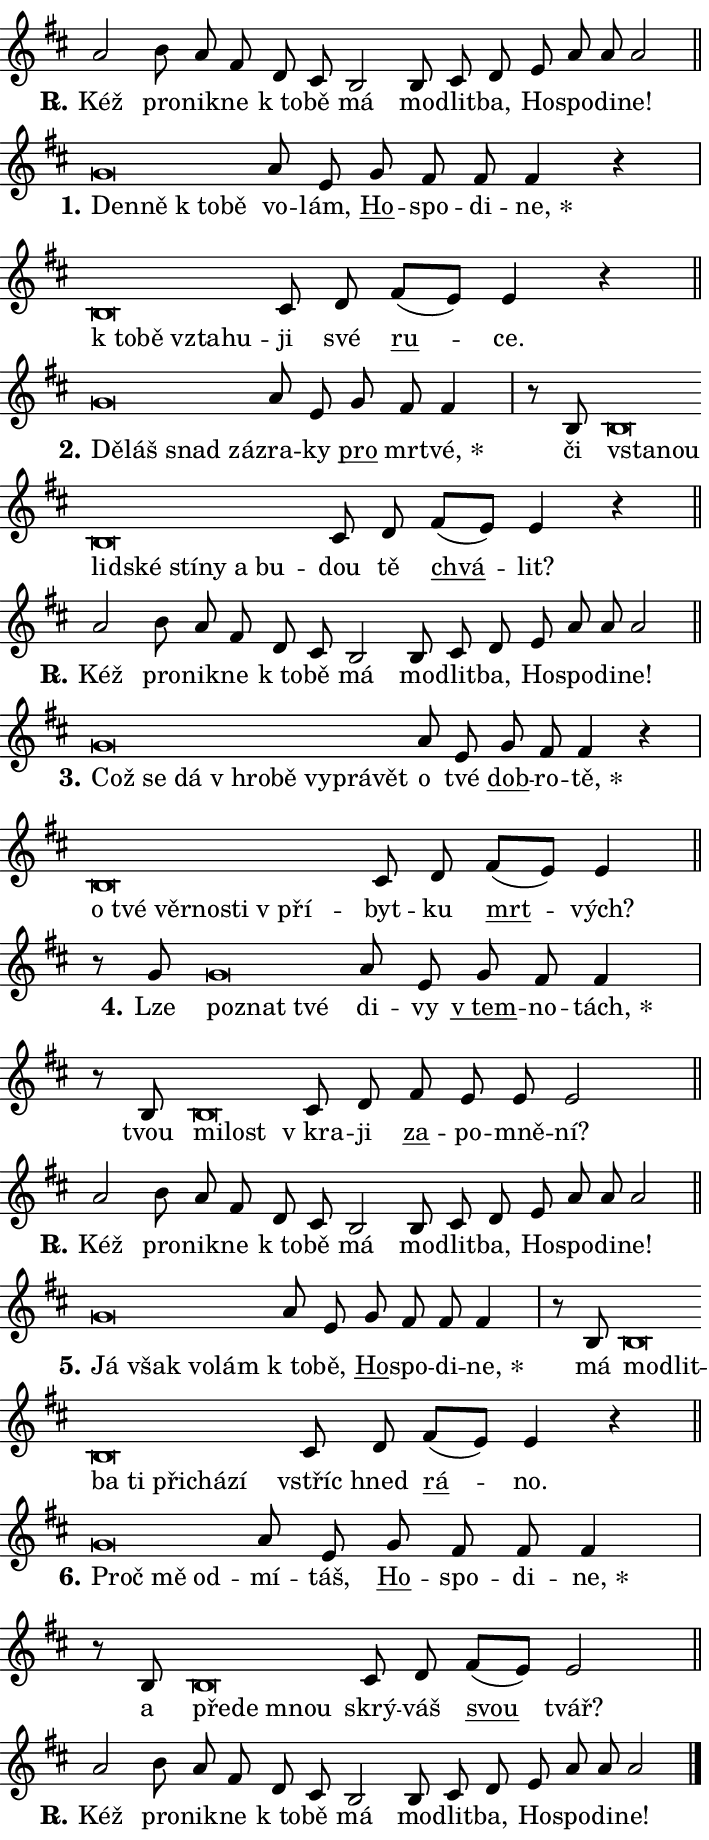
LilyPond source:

\version "2.24.0"
\header { tagline = "" }
\paper {
  indent = 0\cm
  top-margin = 0\cm
  right-margin = 0.13\cm % to fit lyric hyphens
  bottom-margin = 0\cm
  left-margin = 0\cm
  paper-width = 12\cm
  page-breaking = #ly:one-page-breaking
  system-system-spacing.basic-distance = #11
  score-system-spacing.basic-distance = #11
  ragged-last = ##f
}


%% Author: Thomas Morley
%% https://lists.gnu.org/archive/html/lilypond-user/2020-05/msg00002.html
#(define (line-position grob)
"Returns position of @var[grob} in current system:
   @code{'start}, if at first time-step
   @code{'end}, if at last time-step
   @code{'middle} otherwise
"
  (let* ((col (ly:item-get-column grob))
         (ln (ly:grob-object col 'left-neighbor))
         (rn (ly:grob-object col 'right-neighbor))
         (col-to-check-left (if (ly:grob? ln) ln col))
         (col-to-check-right (if (ly:grob? rn) rn col))
         (break-dir-left
           (and
             (ly:grob-property col-to-check-left 'non-musical #f)
             (ly:item-break-dir col-to-check-left)))
         (break-dir-right
           (and
             (ly:grob-property col-to-check-right 'non-musical #f)
             (ly:item-break-dir col-to-check-right))))
        (cond ((eqv? 1 break-dir-left) 'start)
              ((eqv? -1 break-dir-right) 'end)
              (else 'middle))))

#(define (tranparent-at-line-position vctor)
  (lambda (grob)
  "Relying on @code{line-position} select the relevant enry from @var{vctor}.
Used to determine transparency,"
    (case (line-position grob)
      ((end) (not (vector-ref vctor 0)))
      ((middle) (not (vector-ref vctor 1)))
      ((start) (not (vector-ref vctor 2))))))

noteHeadBreakVisibility =
#(define-music-function (break-visibility)(vector?)
"Makes @code{NoteHead}s transparent relying on @var{break-visibility}"
#{
  \override NoteHead.transparent =
    #(tranparent-at-line-position break-visibility)
#})

#(define delete-ledgers-for-transparent-note-heads
  (lambda (grob)
    "Reads whether a @code{NoteHead} is transparent.
If so this @code{NoteHead} is removed from @code{'note-heads} from
@var{grob}, which is supposed to be @code{LedgerLineSpanner}.
As a result ledgers are not printed for this @code{NoteHead}"
    (let* ((nhds-array (ly:grob-object grob 'note-heads))
           (nhds-list
             (if (ly:grob-array? nhds-array)
                 (ly:grob-array->list nhds-array)
                 '()))
           ;; Relies on the transparent-property being done before
           ;; Staff.LedgerLineSpanner.after-line-breaking is executed.
           ;; This is fragile ...
           (to-keep
             (remove
               (lambda (nhd)
                 (ly:grob-property nhd 'transparent #f))
               nhds-list)))
      ;; TODO find a better method to iterate over grob-arrays, similiar
      ;; to filter/remove etc for lists
      ;; For now rebuilt from scratch
      (set! (ly:grob-object grob 'note-heads)  '())
      (for-each
        (lambda (nhd)
          (ly:pointer-group-interface::add-grob grob 'note-heads nhd))
        to-keep))))

squashNotes = {
  \override NoteHead.X-extent = #'(-0.2 . 0.2)
  \override NoteHead.Y-extent = #'(-0.75 . 0)
  \override NoteHead.stencil =
    #(lambda (grob)
       (let ((pos (ly:grob-property grob 'staff-position)))
         (begin
           (if (< pos -7) (display "ERROR: Lower brevis then expected\n") (display ""))
           (if (<= pos -6) ly:text-interface::print ly:note-head::print))))
}
unSquashNotes = {
  \revert NoteHead.X-extent
  \revert NoteHead.Y-extent
  \revert NoteHead.stencil
}

hideNotes = \noteHeadBreakVisibility #begin-of-line-visible
unHideNotes = \noteHeadBreakVisibility #all-visible

% work-around for resetting accidentals
% https://lilypond.org/doc/v2.23/Documentation/notation/displaying-rhythms#unmetered-music
cadenzaMeasure = {
  \cadenzaOff
  \partial 1024 s1024
  \cadenzaOn
}

#(define-markup-command (accent layout props text) (markup?)
  "Underline accented syllable"
  (interpret-markup layout props
    #{\markup \override #'(offset . 4.3) \underline { #text }#}))

responsum = \markup \concat {
  "R" \hspace #-1.05 \path #0.1 #'((moveto 0 0.07) (lineto 0.9 0.8)) \hspace #0.05 "."
}

spaceSize = #0.6828661417322834 % exact space size for TeX Gyre Schola

\layout {
  \context {
    \Staff
    \remove "Time_signature_engraver"
    \override LedgerLineSpanner.after-line-breaking = #delete-ledgers-for-transparent-note-heads
  }
  \context {
    \Lyrics {
      \override LyricSpace.minimum-distance = \spaceSize
      \override LyricText.font-name = #"TeX Gyre Schola"
      \override LyricText.font-size = 1
      \override StanzaNumber.font-name = #"TeX Gyre Schola Bold"
      \override StanzaNumber.font-size = 1
    }
  }
  \context {
    \Score 
    \override NoteHead.text =
      #(lambda (grob) 
        (let ((pos (ly:grob-property grob 'staff-position)))
          #{\markup {
            \combine
              \halign #-0.55 \raise #(if (= pos -6) 0 0.5) \override #'(thickness . 2) \draw-line #'(3.2 . 0)
              \musicglyph "noteheads.sM1"
          }#}))
  }
}

% magnetic-lyrics.ily
%
%   written by
%     Jean Abou Samra <jean@abou-samra.fr>
%     Werner Lemberg <wl@gnu.org>
%
%   adapted by
%     Jiri Hon <jiri.hon@gmail.com>
%
% Version 2022-Apr-15

% https://www.mail-archive.com/lilypond-user@gnu.org/msg149350.html

#(define (Left_hyphen_pointer_engraver context)
   "Collect syllable-hyphen-syllable occurrences in lyrics and store
them in properties.  This engraver only looks to the left.  For
example, if the lyrics input is @code{foo -- bar}, it does the
following.

@itemize @bullet
@item
Set the @code{text} property of the @code{LyricHyphen} grob between
@q{foo} and @q{bar} to @code{foo}.

@item
Set the @code{left-hyphen} property of the @code{LyricText} grob with
text @q{foo} to the @code{LyricHyphen} grob between @q{foo} and
@q{bar}.
@end itemize

Use this auxiliary engraver in combination with the
@code{lyric-@/text::@/apply-@/magnetic-@/offset!} hook."
   (let ((hyphen #f)
         (text #f))
     (make-engraver
      (acknowledgers
       ((lyric-syllable-interface engraver grob source-engraver)
        (set! text grob)))
      (end-acknowledgers
       ((lyric-hyphen-interface engraver grob source-engraver)
        ;(when (not (grob::has-interface grob 'lyric-space-interface))
          (set! hyphen grob)));)
      ((stop-translation-timestep engraver)
       (when (and text hyphen)
         (ly:grob-set-object! text 'left-hyphen hyphen))
       (set! text #f)
       (set! hyphen #f)))))

#(define (lyric-text::apply-magnetic-offset! grob)
   "If the space between two syllables is less than the value in
property @code{LyricText@/.details@/.squash-threshold}, move the right
syllable to the left so that it gets concatenated with the left
syllable.

Use this function as a hook for
@code{LyricText@/.after-@/line-@/breaking} if the
@code{Left_@/hyphen_@/pointer_@/engraver} is active."
   (let ((hyphen (ly:grob-object grob 'left-hyphen #f)))
     (when hyphen
       (let ((left-text (ly:spanner-bound hyphen LEFT)))
         (when (grob::has-interface left-text 'lyric-syllable-interface)
           (let* ((common (ly:grob-common-refpoint grob left-text X))
                  (this-x-ext (ly:grob-extent grob common X))
                  (left-x-ext
                   (begin
                     ;; Trigger magnetism for left-text.
                     (ly:grob-property left-text 'after-line-breaking)
                     (ly:grob-extent left-text common X)))
                  ;; `delta` is the gap width between two syllables.
                  (delta (- (interval-start this-x-ext)
                            (interval-end left-x-ext)))
                  (details (ly:grob-property grob 'details))
                  (threshold (assoc-get 'squash-threshold details 0.2)))
             (when (< delta threshold)
               (let* (;; We have to manipulate the input text so that
                      ;; ligatures crossing syllable boundaries are not
                      ;; disabled.  For languages based on the Latin
                      ;; script this is essentially a beautification.
                      ;; However, for non-Western scripts it can be a
                      ;; necessity.
                      (lt (ly:grob-property left-text 'text))
                      (rt (ly:grob-property grob 'text))
                      (is-space (grob::has-interface hyphen 'lyric-space-interface))
                      (space (if is-space " " ""))
                      (extra-delta (if is-space spaceSize 0))
                      ;; Append new syllable.
                      (ltrt-space (if (and (string? lt) (string? rt))
                                (string-append lt space rt)
                                (make-concat-markup (list lt space rt))))
                      ;; Right-align `ltrt` to the right side.
                      (ltrt-space-markup (grob-interpret-markup
                               grob
                               (make-translate-markup
                                (cons (interval-length this-x-ext) 0)
                                (make-right-align-markup ltrt-space)))))
                 (begin
                   ;; Don't print `left-text`.
                   (ly:grob-set-property! left-text 'stencil #f)
                   ;; Set text and stencil (which holds all collected
                   ;; syllables so far) and shift it to the left.
                   (ly:grob-set-property! grob 'text ltrt-space)
                   (ly:grob-set-property! grob 'stencil ltrt-space-markup)
                   (ly:grob-translate-axis! grob (- (- delta extra-delta)) X))))))))))


#(define (lyric-hyphen::displace-bounds-first grob)
   ;; Make very sure this callback isn't triggered too early.
   (let ((left (ly:spanner-bound grob LEFT))
         (right (ly:spanner-bound grob RIGHT)))
     (ly:grob-property left 'after-line-breaking)
     (ly:grob-property right 'after-line-breaking)
     (ly:lyric-hyphen::print grob)))

squashThreshold = #0.4

\layout {
  \context {
    \Lyrics
    \consists #Left_hyphen_pointer_engraver
    \override LyricText.after-line-breaking =
      #lyric-text::apply-magnetic-offset!
    \override LyricHyphen.stencil = #lyric-hyphen::displace-bounds-first
    \override LyricText.details.squash-threshold = \squashThreshold
    \override LyricHyphen.minimum-distance = 0
    \override LyricHyphen.minimum-length = \squashThreshold
  }
}

squashText = \override LyricText.details.squash-threshold = 9999
unSquashText = \override LyricText.details.squash-threshold = \squashThreshold

leftText = \override LyricText.self-alignment-X = #LEFT
unLeftText = \revert LyricText.self-alignment-X

starOffset = #(lambda (grob) 
                (let ((x_offset (ly:self-alignment-interface::aligned-on-x-parent grob)))
                  (if (= x_offset 0) 0 (+ x_offset 1.2))))

star = #(define-music-function (syllable)(string?)
"Append star separator at the end of a syllable"
#{
  \once \override LyricText.X-offset = #starOffset
  \lyricmode { \markup {
    #syllable
    \override #'((font-name . "TeX Gyre Schola Bold")) \hspace #0.2 \lower #0.65 \larger "*"
  } }
#})

starAccent = #(define-music-function (syllable)(string?)
"Append star separator at the end of a syllable and make accent"
#{
  \once \override LyricText.X-offset = #starOffset
  \lyricmode { \markup {
    \accent #syllable
    \override #'((font-name . "TeX Gyre Schola Bold")) \hspace #0.2 \lower #0.65 \larger "*"
  } }
#})

breath = #(define-music-function (syllable)(string?)
"Append breathing indicator at the end of a syllable"
#{
  \lyricmode { \markup { #syllable "+" } }
#})

optionalBreath = #(define-music-function (syllable)(string?)
"Append optional breathing indicator at the end of a syllable"
#{
  \lyricmode { \markup { #syllable "(+)" } }
#})


\score {
    <<
        \new Voice = "melody" { \cadenzaOn \key d \major \relative { a'2 b8 a fis \bar "" d cis b2 \bar "" b8 cis d \bar "" e a a a2 \cadenzaMeasure \bar "||" \break } }
        \new Lyrics \lyricsto "melody" { \lyricmode { \set stanza = \responsum
Kéž pro -- nik -- ne "k to" -- bě má mo -- dlit -- ba, Ho -- spo -- di -- ne! } }
    >>
    \layout {}
}

\score {
    <<
        \new Voice = "melody" { \cadenzaOn \key d \major \relative { \squashNotes g'\breve*1/16 \hideNotes \breve*1/16 \bar "" \breve*1/16 \breve*1/16 \bar "" \unHideNotes \unSquashNotes a8 e \bar "" g fis fis fis4 r \cadenzaMeasure \bar "|" \squashNotes b,\breve*1/16 \hideNotes \breve*1/16 \bar "" \breve*1/16 \breve*1/16 \bar "" \unHideNotes \unSquashNotes cis8 d \bar "" fis[( e)] e4 r \cadenzaMeasure \bar "||" \break } }
        \new Lyrics \lyricsto "melody" { \lyricmode { \set stanza = "1."
\leftText Den -- \squashText ně "k to" -- bě \unLeftText \unSquashText vo -- lám, \markup \accent Ho -- spo -- di -- \star ne, \leftText "k to" -- \squashText bě vzta -- hu -- \unLeftText \unSquashText ji své \markup \accent ru -- ce. } }
    >>
    \layout {}
}

\score {
    <<
        \new Voice = "melody" { \cadenzaOn \key d \major \relative { \squashNotes g'\breve*1/16 \hideNotes \breve*1/16 \bar "" \breve*1/16 \breve*1/16 \bar "" \unHideNotes \unSquashNotes a8 e \bar "" g fis fis4 \cadenzaMeasure \bar "|" r8 b,8 \squashNotes b\breve*1/16 \hideNotes \breve*1/16 \bar "" \breve*1/16 \bar "" \breve*1/16 \bar "" \breve*1/16 \bar "" \breve*1/16 \bar "" \breve*1/16 \breve*1/16 \bar "" \unHideNotes \unSquashNotes cis8 d \bar "" fis[( e)] e4 r \cadenzaMeasure \bar "||" \break } }
        \new Lyrics \lyricsto "melody" { \lyricmode { \set stanza = "2."
\leftText Dě -- \squashText láš snad zá -- \unLeftText \unSquashText zra -- ky \markup \accent pro mrt -- \star vé, či \leftText vsta -- \squashText nou lid -- ské stí -- ny a bu -- \unLeftText \unSquashText dou tě \markup \accent chvá -- lit? } }
    >>
    \layout {}
}

\score {
    <<
        \new Voice = "melody" { \cadenzaOn \key d \major \relative { a'2 b8 a fis \bar "" d cis b2 \bar "" b8 cis d \bar "" e a a a2 \cadenzaMeasure \bar "||" \break } }
        \new Lyrics \lyricsto "melody" { \lyricmode { \set stanza = \responsum
Kéž pro -- nik -- ne "k to" -- bě má mo -- dlit -- ba, Ho -- spo -- di -- ne! } }
    >>
    \layout {}
}

\score {
    <<
        \new Voice = "melody" { \cadenzaOn \key d \major \relative { \squashNotes g'\breve*1/16 \hideNotes \breve*1/16 \bar "" \breve*1/16 \bar "" \breve*1/16 \bar "" \breve*1/16 \bar "" \breve*1/16 \bar "" \breve*1/16 \breve*1/16 \bar "" \unHideNotes \unSquashNotes a8 e \bar "" g fis fis4 r \cadenzaMeasure \bar "|" \squashNotes b,\breve*1/16 \hideNotes \breve*1/16 \bar "" \breve*1/16 \bar "" \breve*1/16 \bar "" \breve*1/16 \breve*1/16 \bar "" \unHideNotes \unSquashNotes cis8 d \bar "" fis[( e)] e4 \cadenzaMeasure \bar "||" \break } }
        \new Lyrics \lyricsto "melody" { \lyricmode { \set stanza = "3."
\leftText Což \squashText se dá "v hro" -- bě vy -- prá -- vět \unLeftText \unSquashText o tvé \markup \accent dob -- ro -- \star tě, \leftText o \squashText tvé věr -- no -- sti "v pří" -- \unLeftText \unSquashText byt -- ku \markup \accent mrt -- vých? } }
    >>
    \layout {}
}

\score {
    <<
        \new Voice = "melody" { \cadenzaOn \key d \major \relative { r8 g'8 \squashNotes g\breve*1/16 \hideNotes \breve*1/16 \breve*1/16 \bar "" \unHideNotes \unSquashNotes a8 e \bar "" g fis fis4 \cadenzaMeasure \bar "|" r8 b,8 \squashNotes b\breve*1/16 \hideNotes \breve*1/16 \bar "" \unHideNotes \unSquashNotes cis8 d \bar "" fis e e e2 \cadenzaMeasure \bar "||" \break } }
        \new Lyrics \lyricsto "melody" { \lyricmode { \set stanza = "4."
Lze \leftText po -- \squashText znat tvé \unLeftText \unSquashText di -- vy \markup \accent "v tem" -- no -- \star tách, tvou \leftText mi -- \squashText lost \unLeftText \unSquashText "v kra" -- ji \markup \accent za -- po -- mně -- ní? } }
    >>
    \layout {}
}

\score {
    <<
        \new Voice = "melody" { \cadenzaOn \key d \major \relative { a'2 b8 a fis \bar "" d cis b2 \bar "" b8 cis d \bar "" e a a a2 \cadenzaMeasure \bar "||" \break } }
        \new Lyrics \lyricsto "melody" { \lyricmode { \set stanza = \responsum
Kéž pro -- nik -- ne "k to" -- bě má mo -- dlit -- ba, Ho -- spo -- di -- ne! } }
    >>
    \layout {}
}

\score {
    <<
        \new Voice = "melody" { \cadenzaOn \key d \major \relative { \squashNotes g'\breve*1/16 \hideNotes \breve*1/16 \bar "" \breve*1/16 \breve*1/16 \bar "" \unHideNotes \unSquashNotes a8 e \bar "" g fis fis fis4 \cadenzaMeasure \bar "|" r8 b,8 \squashNotes b\breve*1/16 \hideNotes \breve*1/16 \bar "" \breve*1/16 \bar "" \breve*1/16 \bar "" \breve*1/16 \bar "" \breve*1/16 \breve*1/16 \bar "" \unHideNotes \unSquashNotes cis8 d \bar "" fis[( e)] e4 r \cadenzaMeasure \bar "||" \break } }
        \new Lyrics \lyricsto "melody" { \lyricmode { \set stanza = "5."
\leftText Já \squashText však vo -- lám \unLeftText \unSquashText "k to" -- bě, \markup \accent Ho -- spo -- di -- \star ne, má \leftText mo -- \squashText dlit -- ba ti při -- chá -- zí \unLeftText \unSquashText vstříc hned \markup \accent rá -- no. } }
    >>
    \layout {}
}

\score {
    <<
        \new Voice = "melody" { \cadenzaOn \key d \major \relative { \squashNotes g'\breve*1/16 \hideNotes \breve*1/16 \breve*1/16 \bar "" \unHideNotes \unSquashNotes a8 e \bar "" g fis fis fis4 \cadenzaMeasure \bar "|" r8 b,8 \squashNotes b\breve*1/16 \hideNotes \breve*1/16 \breve*1/16 \bar "" \unHideNotes \unSquashNotes cis8 d \bar "" fis[( e)] e2 \cadenzaMeasure \bar "||" \break } }
        \new Lyrics \lyricsto "melody" { \lyricmode { \set stanza = "6."
\leftText Proč \squashText mě od -- \unLeftText \unSquashText mí -- táš, \markup \accent Ho -- spo -- di -- \star ne, a \leftText pře -- \squashText de mnou \unLeftText \unSquashText skrý -- váš \markup \accent svou tvář? } }
    >>
    \layout {}
}

\score {
    <<
        \new Voice = "melody" { \cadenzaOn \key d \major \relative { a'2 b8 a fis \bar "" d cis b2 \bar "" b8 cis d \bar "" e a a a2 \cadenzaMeasure \bar "||" \break } \bar "|." }
        \new Lyrics \lyricsto "melody" { \lyricmode { \set stanza = \responsum
Kéž pro -- nik -- ne "k to" -- bě má mo -- dlit -- ba, Ho -- spo -- di -- ne! } }
    >>
    \layout {}
}
